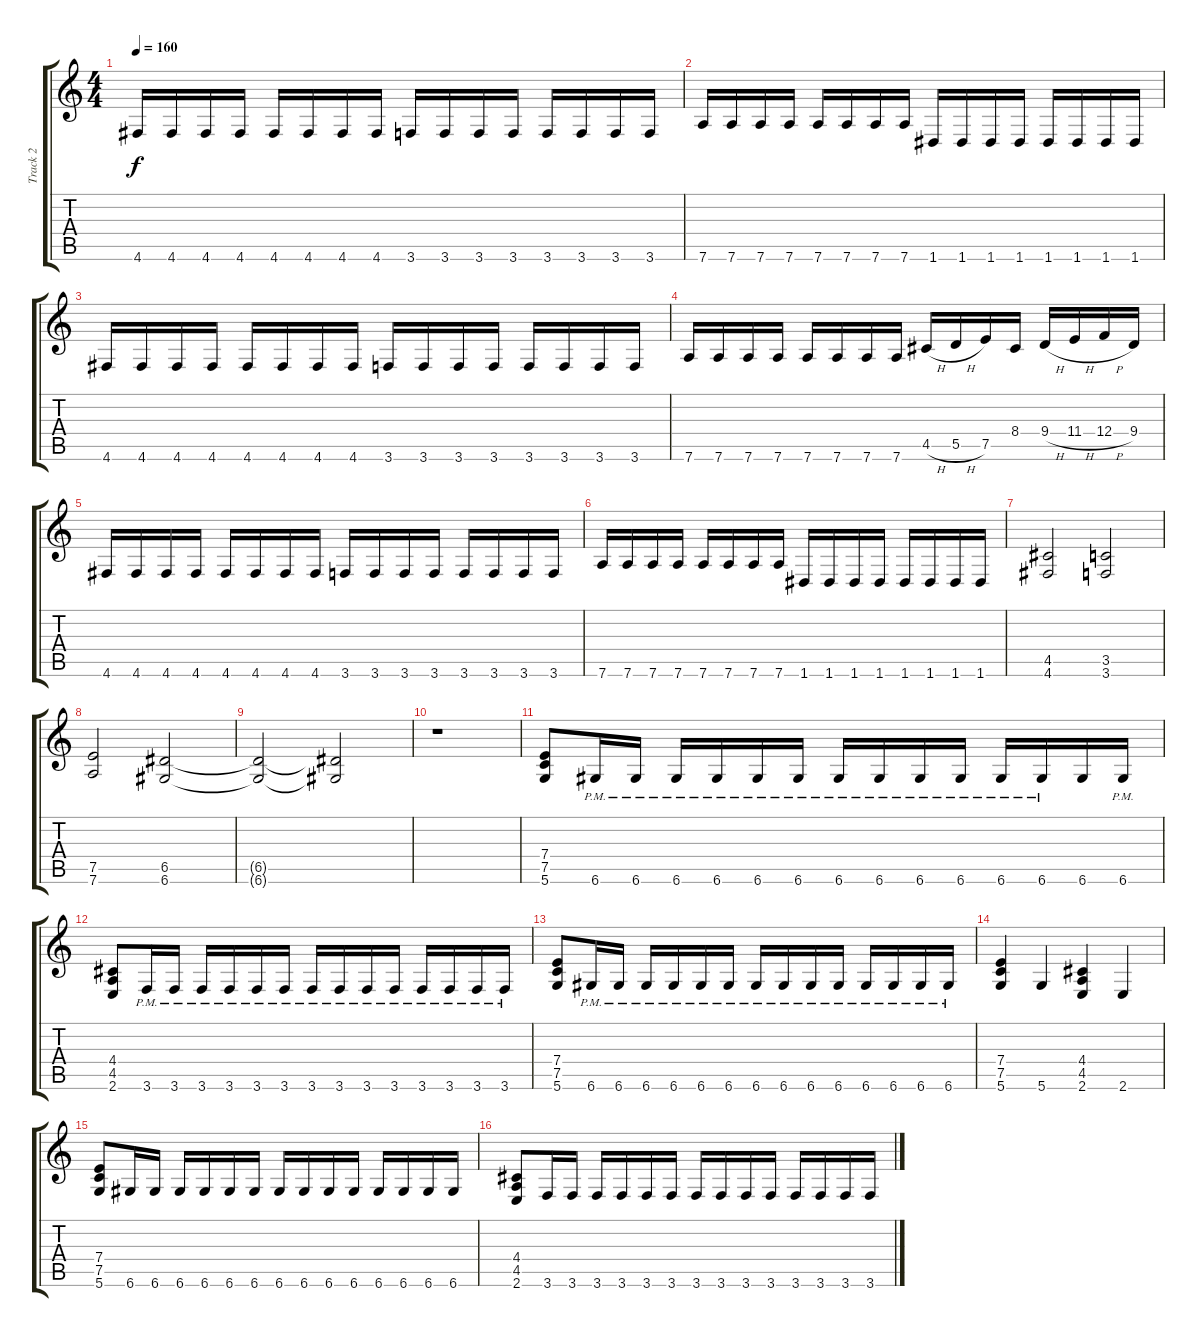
\track ("Track 2" "Track 2") {instrument distortionguitar}
\staff {score tabs}
\tuning (D4 G3 C3 F2 A2 D2) {hide}
\ts (4 4)
\tempo 160
\clef g2
\ks c
4.6.16{dy f} 4.6.16 4.6.16 4.6.16 4.6.16 4.6.16 4.6.16 4.6.16 3.6.16 3.6.16 3.6.16 3.6.16 3.6.16 3.6.16 3.6.16 3.6.16 |
7.6.16 7.6.16 7.6.16 7.6.16 7.6.16 7.6.16 7.6.16 7.6.16 1.6.16 1.6.16 1.6.16 1.6.16 1.6.16 1.6.16 1.6.16 1.6.16 |
4.6.16 4.6.16 4.6.16 4.6.16 4.6.16 4.6.16 4.6.16 4.6.16 3.6.16 3.6.16 3.6.16 3.6.16 3.6.16 3.6.16 3.6.16 3.6.16 |
7.6.16 7.6.16 7.6.16 7.6.16 7.6.16 7.6.16 7.6.16 7.6.16 4.5{h}.16 5.5{h}.16 7.5.16 8.4.16 9.4{h}.16 11.4{h}.16 12.4{h}.16 9.4.16 |
4.6.16 4.6.16 4.6.16 4.6.16 4.6.16 4.6.16 4.6.16 4.6.16 3.6.16 3.6.16 3.6.16 3.6.16 3.6.16 3.6.16 3.6.16 3.6.16 |
7.6.16 7.6.16 7.6.16 7.6.16 7.6.16 7.6.16 7.6.16 7.6.16 1.6.16 1.6.16 1.6.16 1.6.16 1.6.16 1.6.16 1.6.16 1.6.16 |
(4.5 4.6).2 (3.5 3.6).2 |
(7.5 7.6).2 (6.5 6.6).2 |
(6.5{t} 6.6{t}).2 (6.5{t} 6.6{t}).2 |
r.1 |
(7.4 7.5 5.6).8 6.6{pm}.16 6.6{pm}.16 6.6{pm}.16 6.6{pm}.16 6.6{pm}.16 6.6{pm}.16 6.6{pm}.16 6.6{pm}.16 6.6{pm}.16 6.6{pm}.16 6.6{pm}.16 6.6{pm}.16 6.6.16 6.6{pm}.16 |
(4.4 4.5 2.6).8 3.6{pm}.16 3.6{pm}.16 3.6{pm}.16 3.6{pm}.16 3.6{pm}.16 3.6{pm}.16 3.6{pm}.16 3.6{pm}.16 3.6{pm}.16 3.6{pm}.16 3.6{pm}.16 3.6{pm}.16 3.6{pm}.16 3.6{pm}.16 |
(7.4 7.5 5.6).8 6.6{pm}.16 6.6{pm}.16 6.6{pm}.16 6.6{pm}.16 6.6{pm}.16 6.6{pm}.16 6.6{pm}.16 6.6{pm}.16 6.6{pm}.16 6.6{pm}.16 6.6{pm}.16 6.6{pm}.16 6.6{pm}.16 6.6{pm}.16 |
(7.4 7.5 5.6).4 5.6.4 (4.4 4.5 2.6).4 2.6.4 |
(7.4 7.5 5.6).8 6.6.16 6.6.16 6.6.16 6.6.16 6.6.16 6.6.16 6.6.16 6.6.16 6.6.16 6.6.16 6.6.16 6.6.16 6.6.16 6.6.16 |
(4.4 4.5 2.6).8 3.6.16 3.6.16 3.6.16 3.6.16 3.6.16 3.6.16 3.6.16 3.6.16 3.6.16 3.6.16 3.6.16 3.6.16 3.6.16 3.6.16
